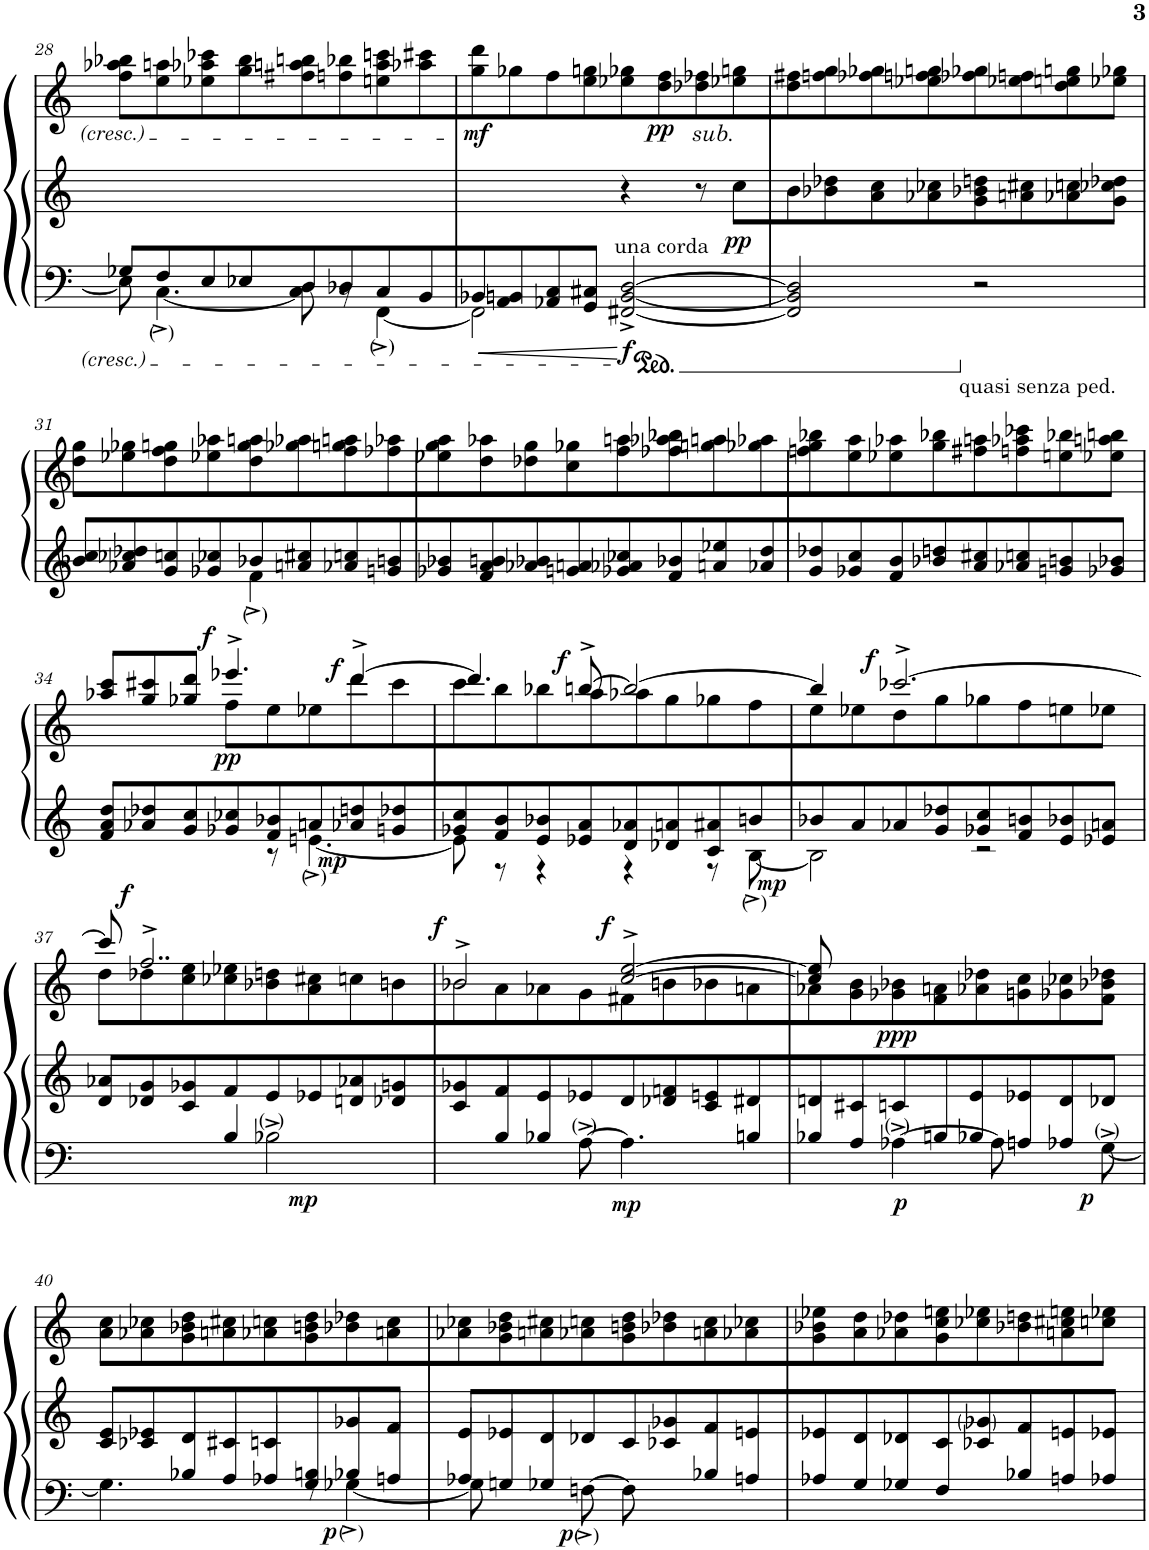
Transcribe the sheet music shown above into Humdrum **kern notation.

**kern	**kern	**kern	**kern	**dynam
*part1	*part1	*part1	*part1	*part1
*staff4	*staff3	*staff2	*staff1	*staff1/2/3/4
*I"Piano	*	*	*	*
*I'Pno.	*	*	*	*
!!LO:PB:g=z
*clefF4	*clefG2	*clefG2	*clefG2	*
*k[]	*k[]	*k[]	*k[]	*
*M4/4	*M4/4	*M4/4	*M4/4	*
=28	=28	=28	=28	=28
*^	*	*	*	*
8G-X/L	8E\]	1ryy	8ff\ 8aa-X\ 8bb-X\L	1r	.
!LO:TX:b:t=(  )	!	!	!	!	!
8F/	[4.C^\	.	8ee\ 8aan\	.	.
8E/	.	.	8ee-X\ 8aa-X\ 8ccc-X\	.	.
8E-X/	.	.	8gg\ 8bb-\	.	.
8D/	8C\]	.	8ff#X\ 8aan\ 8bbn\	.	.
8D-X/	8r	.	8ffn\ 8bb-X\	.	.
!LO:TX:b:t=(  )	!	!	!	!	!
8C/	[4FF^\	.	8een\ 8aa\ 8cccn\	.	.
8BB/	.	.	8aa-X\ 8ccc#X\	.	.
=29	=29	=29	=29	=29	=29
!	!	!	!	!	!LO:DY:b=2
8BB-X/	2FF\]	2ryy	8gg\ 8ddd\	1r	mf
8AA/ 8BBn/	.	.	8gg-X\	.	.
8AA-X/ 8C/	.	.	8ff\	.	.
8GG/ 8C#X/J	.	.	8ee\ 8ggn\	.	.
!	!	!LO:TX:b:t=una corda	!	!	!
!	!	!	!	!	!LO:DY:b=4
[2FF#X/^ [2BB/^ [2D/^	2ryy	4r	8ee-X\ 8gg-X\	.	f
!	!	!	!	!	!LO:DY:b=2
.	.	.	8dd\ 8ff\	.	pp
!	!	!	!LO:TX:b:i:t=sub.	!	!
.	.	8r	8dd-X\ 8ff-X\	.	.
!	!	!	!	!	!LO:DY:b=3
.	.	8cc\L	8ee-X\ 8ggn\	.	pp
*v	*v	*	*	*	*
=30	=30	=30	=30	=30
2FF#/] 2BB/] 2D/]	8b\	8dd\ 8ff#X\	1r	.
.	8b-X\ 8dd-X\	8ffn\ 8gg\	.	.
.	8a\ 8cc\	8ff-X\ 8gg-X\	.	.
.	8a-X\ 8cc-X\	8ee-X\ 8ffn\ 8ggn\	.	.
!LO:TX:b:t=quasi senza ped.	!	!	!	!
2r	8g\ 8b-X\ 8ddn\	8ff-X\ 8gg-X\	.	.
.	8an\ 8cc#X\	8ee-X\ 8ffn\	.	.
.	8a-X\ 8ccn\	8dd\ 8een\ 8ggn\	.	.
.	8g\ 8cc-X\ 8dd-X\J	8ee-X\ 8gg-X\J	.	.
!!LO:LB:g=z
=31	=31	=31	=31	=31
*	*^	*	*	*
1r	2ryy	8b-X/ 8cc/L	8dd\ 8gg\L	1r	.
.	.	8a-X/ 8cc-X/ 8dd-X/	8ee-X\ 8gg-X\	.	.
.	.	8g/ 8ccn/	8dd\ 8ff\ 8ggn\	.	.
.	.	8g-X/ 8cc-X/	8ee-X\ 8aa-X\	.	.
!	!LO:TX:b:t=(  )	!	!	!	!
.	4f^\	8b-X/	8dd\ 8gg\ 8aan\	.	.
.	.	8an/ 8cc#X/	8gg-X\ 8aa-X\	.	.
.	4ryy	8a-X/ 8ccn/	8ff\ 8ggn\ 8aan\	.	.
.	.	8gn/ 8bn/	8ff-X\ 8aa-X\	.	.
*	*v	*v	*	*	*
=32	=32	=32	=32	=32
1r	8g-X/ 8b-X/	8ee-X\ 8gg\ 8aa\	1r	.
.	8f/ 8a/ 8bn/	8dd\ 8aa-X\	.	.
.	8a-X/ 8b-X/	8dd-X\ 8gg\	.	.
.	8gn/ 8an/	8cc\ 8gg-X\	.	.
.	8g-X/ 8a-X/ 8cc-X/	8ff\ 8aan\	.	.
.	8f/ 8b-X/	8ff-X\ 8aa-X\ 8bb-X\	.	.
.	8an/ 8ee-X/	8ggn\ 8aan\	.	.
.	8a-X/ 8dd/	8gg-X\ 8aa-X\	.	.
=33	=33	=33	=33	=33
1r	8g/ 8dd-X/	8ffn\ 8gg\ 8bb-X\	1r	.
.	8g-X/ 8cc/	8ee\ 8aa\	.	.
.	8f/ 8b/	8ee-X\ 8aa-X\	.	.
.	8b-X/ 8ddn/	8gg\ 8bb-X\	.	.
.	8a/ 8cc#X/	8ff#X\ 8aan\	.	.
.	8a-X/ 8ccn/	8ffn\ 8aa-X\ 8ccc-X\	.	.
.	8gn/ 8bn/	8een\ 8bb-X\	.	.
.	8g-X/ 8b-X/J	8ee-X\ 8aan\ 8bbn\J	.	.
!!LO:LB:g=z
=34	=34	=34	=34	=34
*	*^	*^	*	*
1r	2ryy	8f/ 8a/ 8dd/L	8aa-X/ 8ccc/L	4.ryy	1r	.
.	.	8a-X/ 8dd-X/	8gg/ 8ccc#X/	.	.	.
.	.	8g/ 8cc/	8gg-X/ 8ddd/J	.	.	.
!	!	!	!	!	!	!LO:DY:a=2
!	!	!	!	!	!	!LO:DY:n=1:b=2
.	.	8g-X/ 8cc-X/	4.eee-X^/	8ff\L	.	f pp
.	8r	8f/ 8b-X/	.	8ee\	.	.
!	!LO:TX:b:t=(  )	!	!	!	!	!
!	!	!	!	!	!	!LO:DY:n=2:b=3
.	[4.en^\	8an/	.	8ee-X\	.	mp
!	!	!	!	!	!	!LO:DY:n=3:a=2
.	.	8a-X/ 8ddn/	[4ddd^/	8ddd\	.	f
.	.	8gn/ 8dd-X/	.	8ccc#\	.	.
=35	=35	=35	=35	=35	=35	=35
1r	8e\]	8g-X/ 8cc/	4.ddd/]	8ccc\	1r	.
.	8r	8f/ 8b/	.	8bb\	.	.
.	4r	8e/ 8b-X/	.	8bb-X\	.	.
!	!	!	!	!	!	!LO:DY:a=2
.	.	8e-X/ 8a/	[8bbn^/	8aa\	.	f
.	4r	8d/ 8a-X/	2bb/_	8aa-X\	.	.
.	.	8d-X/ 8an/	.	8gg\	.	.
.	8r	8c/ 8a#X/	.	8gg-X\	.	.
!	!LO:TX:b:t=(  )	!	!	!	!	!
!	!	!	!	!	!	!LO:DY:b=3
.	[8B^\	8bn/	.	8ff\	.	mp
=36	=36	=36	=36	=36	=36	=36
1r	2B\]	8b-X/	4bb/]	8ee\	1r	.
.	.	8a/	.	8ee-X\	.	.
!	!	!	!	!	!	!LO:DY:a=2
.	.	8a-X/	[2.ccc-X^/	8dd\	.	f
.	.	8g/ 8dd-X/	.	8gg\	.	.
.	2r	8g-X/ 8cc/	.	8gg-X\	.	.
.	.	8f/ 8bn/	.	8ff\	.	.
.	.	8e/ 8b-X/	.	8een\	.	.
.	.	8e-X/ 8an/J	.	8ee-X\J	.	.
*	*v	*v	*	*	*	*
!!LO:LB:g=z
=37	=37	=37	=37	=37	=37
4.ryy	8d/ 8a-X/L	8ccc-/]	8dd\L	1r	.
!	!	!	!	!	!LO:DY:a=2
.	8d-X/ 8g/	2..ff^/	8dd-X\	.	f
.	8c/ 8g-X/	.	8cc\ 8ee\	.	.
8B/	8f/	.	8cc-X\ 8ee-X\	.	.
!LO:TX:a:t=(  )	!	!	!	!	!
!	!	!	!	!	!LO:DY:b=4
2B-X^>\	8e/	.	8b-X\ 8ddn\	.	mp
.	8e-X/	.	8a\ 8cc#X\	.	.
.	8dn/ 8a-X/	.	8ccn\	.	.
.	8d-X/ 8gn/	.	8bn\	.	.
=38	=38	=38	=38	=38	=38
!	!	!	!	!	!LO:DY:a=2
8ryy	8c/ 8g-X/	2b-X^/	8b-\	1r	f
8B/L	8f/	.	8a\	.	.
8B-X/J	8e/	.	8a-X\	.	.
!LO:TX:a:t=(  )	!	!	!	!	!
[8A^>\	8e-X/	.	8g\	.	.
!	!	!	!	!	!LO:DY:b=4
!	!	!	!	!	!LO:DY:n=1:a=2
4.A\]	8d/	[2cc/^ [2ee/^	8f#X\	.	mp f
.	8d-X/ 8fn/	.	8bn\	.	.
.	8c/ 8en/	.	8b-X\	.	.
8Bn/	8d#X/	.	8an\	.	.
=39	=39	=39	=39	=39	=39
*^	*^	*	*	*	*
8B-X/L	4.ryy	2ryy	8dn/	8cc/] 8ee/]	8a-X\	1r	.
8A/J	.	.	8c#X/	8ryy	8g\ 8b\	.	.
!LO:TX:a:t=(  )	!	!	!	!	!	!	!
!	!	!	!	!	!	!	!LO:DY:b=4
!	!	!	!	!	!	!	!LO:DY:n=1:b=2
[4A-X^>\	.	.	8cn/	4ryy	8g-X\ 8b-X\	.	p ppp
.	8Bn/	.	4ryy	.	8f\ 8an\	.	.
8A-\]	8B-X/	8e/	.	2ryy	8a-X\ 8dd-X\	.	.
8An/L	4.ryy	4.ryy	8e-X/	.	8gn\ 8cc\	.	.
8A-X/J	.	.	8d/	.	8g-X\ 8cc-X\	.	.
!LO:TX:a:t=(  )	!	!	!	!	!	!	!
!	!	!	!	!	!	!	!LO:DY:n=2:b=4
[8G^>\	.	.	8d-X/J	.	8f\ 8b-X\ 8dd-X\J	.	p
*	*	*v	*v	*	*	*	*
*	*	*	*v	*v	*	*
!!LO:LB:g=z
=40	=40	=40	=40	=40	=40
*	*^	*	*	*	*
4.G\]	4ryy	8ryy	8c/ 8e/L	8a\ 8cc\L	1r	.
*	*v	*v	*	*	*	*
.	.	8c-X/ 8e-X/	8a-X\ 8cc-X\	.	.
.	8B-X/L	8d/	8g\ 8b-X\ 8dd\	.	.
8ryy	8A/	8c#X/	8an\ 8cc#X\	.	.
4ryy	8A-X/J	8cn/	8a-X\ 8ccn\	.	.
*	*^	*	*	*	*
.	8r	8G/ 8Bn/	8ryy	8g\ 8bn\ 8dd\	.	.
!LO:TX:b:t=(  )	!	!	!	!	!	!
!	!	!	!	!	!	!LO:DY:b=4
[4G-X^<\	8B-X/L	4ryy	8g-X/	8b-X\ 8dd-X\	.	p
.	8An/J	.	8f/J	8an\ 8cc\	.	.
*	*v	*v	*	*	*	*
=41	=41	=41	=41	=41	=41
8G-\]	8A-X/L	8e/L	8a-X\ 8cc-X\	1r	.
4ryy	8Gn/	8e-X/	8g\ 8b-X\ 8dd\	.	.
.	8G-X/J	8d/	8an\ 8cc#X\	.	.
!LO:TX:b:t=(  )	!	!	!	!	!
!	!	!	!	!	!LO:DY:b=4
[8Fn^<\	2ryy	8d-X/	8a-X\ 8ccn\	.	p
8F\]	.	8c/	8g\ 8bn\ 8dd\	.	.
8ryy	.	8c-X/ 8g-X/	8b-X\ 8dd-X\	.	.
8B-X/L	.	8f/	8an\ 8cc\	.	.
8An/J	8ryy	8en/	8a-X\ 8cc-X\	.	.
*v	*v	*	*	*	*
=42	=42	=42	=42	=42
8A-X/L	8e-X/	8g\ 8b-X\ 8ee-X\	1r	.
8G/	8d/	8a\ 8dd\	.	.
8G-X/	8d-X/	8a-X\ 8dd-X\	.	.
8F/	8c/	8g\ 8cc\ 8een\	.	.
8ryy	8c-X/ 8g-X/	8cc-X\ 8ee-X\	.	.
8B-X/	8f/	8b-X\ 8ddn\	.	.
8An/	8en/	8an\ 8cc#X\ 8een\	.	.
8A-X/J	8e-X/J	8ccn\ 8ee-X\J	.	.
=	=	=	=	=
*-	*-	*-	*-	*-
